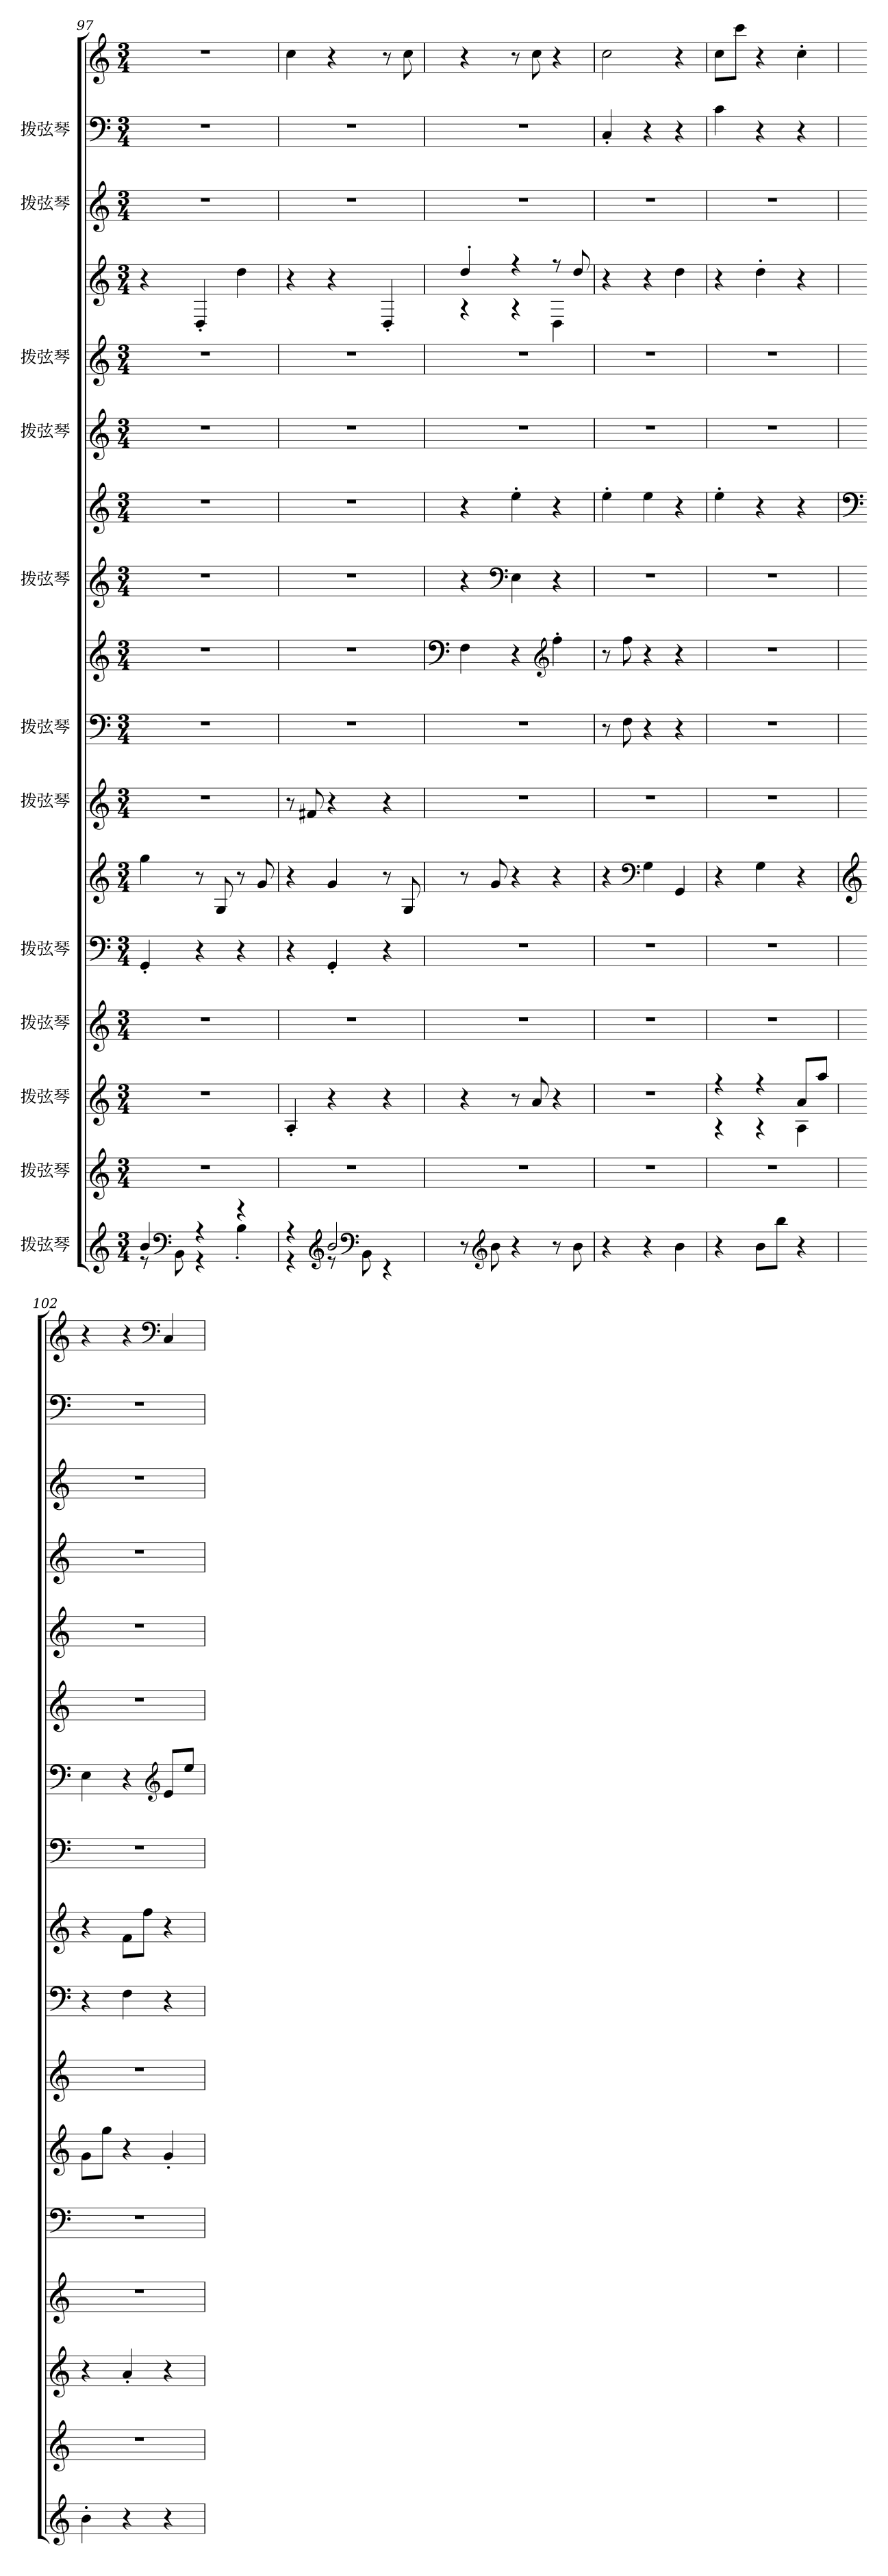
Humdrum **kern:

**kern	**kern	**kern	**kern	**kern	**kern	**kern	**kern	**kern	**kern	**kern	**kern	**kern	**kern	**kern	**kern	**kern
*part12	*part11	*part10	*part9	*part8	*part8	*part7	*part6	*part6	*part5	*part5	*part4	*part3	*part3	*part2	*part1	*part1
*staff17	*staff16	*staff15	*staff14	*staff13	*staff12	*staff11	*staff10	*staff9	*staff8	*staff7	*staff6	*staff5	*staff4	*staff3	*staff2	*staff1
*I"拨弦琴	*I"拨弦琴	*I"拨弦琴	*I"拨弦琴	*I"拨弦琴	*	*I"拨弦琴	*I"拨弦琴	*	*I"拨弦琴	*	*I"拨弦琴	*I"拨弦琴	*	*I"拨弦琴	*I"拨弦琴	*
*clefG2	*clefG2	*clefG2	*clefG2	*clefF4	*clefG2	*clefG2	*clefF4	*clefG2	*clefG2	*clefG2	*clefG2	*clefG2	*clefG2	*clefG2	*clefF4	*clefG2
*k[]	*k[]	*k[]	*k[]	*k[]	*k[]	*k[]	*k[]	*k[]	*k[]	*k[]	*k[]	*k[]	*k[]	*k[]	*k[]	*k[]
*M3/4	*M3/4	*M3/4	*M3/4	*M3/4	*M3/4	*M3/4	*M3/4	*M3/4	*M3/4	*M3/4	*M3/4	*M3/4	*M3/4	*M3/4	*M3/4	*M3/4
=97	=97	=97	=97	=97	=97	=97	=97	=97	=97	=97	=97	=97	=97	=97	=97	=97
*^	*	*	*	*	*	*	*	*	*	*	*	*	*	*	*	*
4b/	8r	2.r	2.r	2.r	4GG'/	4gg\	2.r	2.r	2.r	2.r	2.r	2.r	2.r	4r	2.r	2.r	2.r
*clefF4	*	*	*	*	*	*	*	*	*	*	*	*	*	*	*	*	*
.	8BB\	.	.	.	.	.	.	.	.	.	.	.	.	.	.	.	.
4r	4r	.	.	.	4r	8r	.	.	.	.	.	.	.	4D'/	.	.	.
.	.	.	.	.	.	8G/	.	.	.	.	.	.	.	.	.	.	.
4r	4B'\	.	.	.	4r	8r	.	.	.	.	.	.	.	4dd\	.	.	.
.	.	.	.	.	.	8g/	.	.	.	.	.	.	.	.	.	.	.
=98	=98	=98	=98	=98	=98	=98	=98	=98	=98	=98	=98	=98	=98	=98	=98	=98	=98
4r	4r	2.r	4A'/	2.r	4r	4r	8r	2.r	2.r	2.r	2.r	2.r	2.r	4r	2.r	2.r	4cc\
.	.	.	.	.	.	.	8f#X/	.	.	.	.	.	.	.	.	.	.
*clefG2	*	*	*	*	*	*	*	*	*	*	*	*	*	*	*	*	*
2b/	8r	.	4r	.	4GG'/	4g/	4r	.	.	.	.	.	.	4r	.	.	4r
*clefF4	*	*	*	*	*	*	*	*	*	*	*	*	*	*	*	*	*
.	8BB\	.	.	.	.	.	.	.	.	.	.	.	.	.	.	.	.
.	4r	.	4r	.	4r	8r	4r	.	.	.	.	.	.	4D'/	.	.	8r
.	.	.	.	.	.	8G/	.	.	.	.	.	.	.	.	.	.	8cc\
*v	*v	*	*	*	*	*	*	*	*	*	*	*	*	*	*	*	*
!!LO:PB:g=z
=99	=99	=99	=99	=99	=99	=99	=99	=99	=99	=99	=99	=99	=99	=99	=99	=99
*	*	*	*	*	*	*	*	*clefF4	*	*	*	*	*	*	*	*
*	*	*	*	*	*	*	*	*	*	*	*	*	*^	*	*	*
8r	2.r	4r	2.r	2.r	8r	2.r	2.r	4F\	4r	4r	2.r	2.r	4dd'/	4r	2.r	2.r	4r
*clefG2	*	*	*	*	*	*	*	*	*	*	*	*	*	*	*	*	*
8b\	.	.	.	.	8g/	.	.	.	.	.	.	.	.	.	.	.	.
*	*	*	*	*	*	*	*	*	*clefF4	*	*	*	*	*	*	*	*
4r	.	8r	.	.	4r	.	.	4r	4E\	4ee'\	.	.	4r	4r	.	.	8r
.	.	8a/	.	.	.	.	.	.	.	.	.	.	.	.	.	.	8cc\
*	*	*	*	*	*	*	*	*clefG2	*	*	*	*	*	*	*	*	*
8r	.	4r	.	.	4r	.	.	4ff'\	4r	4r	.	.	8r	4D\	.	.	4r
8b\	.	.	.	.	.	.	.	.	.	.	.	.	8dd/	.	.	.	.
*	*	*	*	*	*	*	*	*	*	*	*	*	*v	*v	*	*	*
=100	=100	=100	=100	=100	=100	=100	=100	=100	=100	=100	=100	=100	=100	=100	=100	=100
4r	2.r	2.r	2.r	2.r	4r	2.r	8r	8r	2.r	4ee'\	2.r	2.r	4r	2.r	4C'/	2cc\
.	.	.	.	.	.	.	8F\	8ff\	.	.	.	.	.	.	.	.
*	*	*	*	*	*clefF4	*	*	*	*	*	*	*	*	*	*	*
4r	.	.	.	.	4G\	.	4r	4r	.	4ee\	.	.	4r	.	4r	.
4b\	.	.	.	.	4GG/	.	4r	4r	.	4r	.	.	4dd\	.	4r	4r
=101	=101	=101	=101	=101	=101	=101	=101	=101	=101	=101	=101	=101	=101	=101	=101	=101
*	*	*^	*	*	*	*	*	*	*	*	*	*	*	*	*	*
4r	2.r	4r	4r	2.r	2.r	4r	2.r	2.r	2.r	2.r	4ee'\	2.r	2.r	4r	2.r	4c\	8cc\L
.	.	.	.	.	.	.	.	.	.	.	.	.	.	.	.	.	8ccc\J
8b\L	.	4r	4r	.	.	4G\	.	.	.	.	4r	.	.	4dd'\	.	4r	4r
8bb\J	.	.	.	.	.	.	.	.	.	.	.	.	.	.	.	.	.
4r	.	8a/L	4A\	.	.	4r	.	.	.	.	4r	.	.	4r	.	4r	4cc'\
.	.	8aa/J	.	.	.	.	.	.	.	.	.	.	.	.	.	.	.
*	*	*v	*v	*	*	*	*	*	*	*	*	*	*	*	*	*	*
=102	=102	=102	=102	=102	=102	=102	=102	=102	=102	=102	=102	=102	=102	=102	=102	=102
*	*	*	*	*	*clefG2	*	*	*	*	*clefF4	*	*	*	*	*	*
4b'\	2.r	4r	2.r	2.r	8g\L	2.r	4r	4r	2.r	4E\	2.r	2.r	2.r	2.r	2.r	4r
.	.	.	.	.	8gg\J	.	.	.	.	.	.	.	.	.	.	.
4r	.	4a'/	.	.	4r	.	4F\	8f\L	.	4r	.	.	.	.	.	4r
.	.	.	.	.	.	.	.	8ff\J	.	.	.	.	.	.	.	.
*	*	*	*	*	*	*	*	*	*	*clefG2	*	*	*	*	*	*clefF4
4r	.	4r	.	.	4g'/	.	4r	4r	.	8e/L	.	.	.	.	.	4C/
.	.	.	.	.	.	.	.	.	.	8ee/J	.	.	.	.	.	.
=	=	=	=	=	=	=	=	=	=	=	=	=	=	=	=	=
*-	*-	*-	*-	*-	*-	*-	*-	*-	*-	*-	*-	*-	*-	*-	*-	*-
